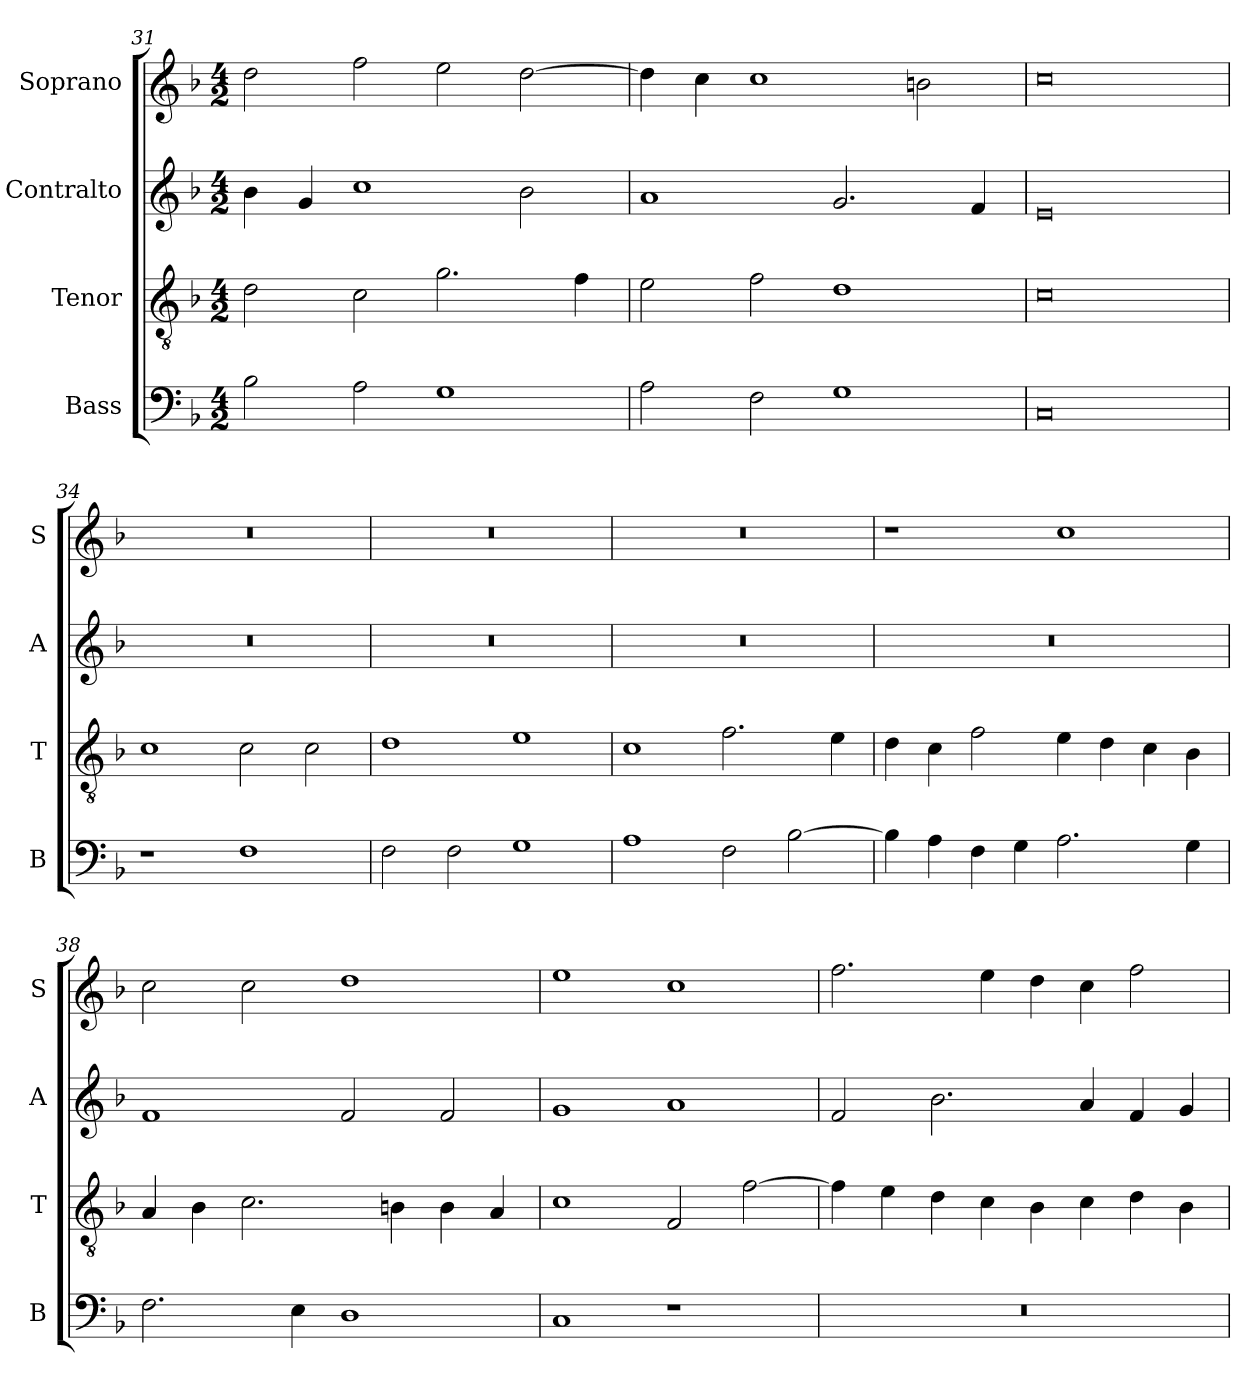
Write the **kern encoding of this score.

**kern	**kern	**kern	**kern
*part4	*part3	*part2	*part1
*staff4	*staff3	*staff2	*staff1
*I"Bass	*I"Tenor	*I"Contralto	*I"Soprano
*I'B	*I'T	*I'A	*I'S
*clefF4	*clefGv2	*clefG2	*clefG2
*k[b-]	*k[b-]	*k[b-]	*k[b-]
*F:ion	*F:ion	*F:ion	*F:ion
*M4/2	*M4/2	*M4/2	*M4/2
=31	=31	=31	=31
2B-	2d	4b-	2dd
.	.	4g	.
2A	2c	1cc	2ff
1G	2.g	.	2ee
.	.	2b-	[2dd
.	4f	.	.
=32	=32	=32	=32
2A	2e	1a	4dd]
.	.	.	4cc
2F	2f	.	1cc
1G	1d	2.g	.
.	.	.	2bn
.	.	4f	.
=33	=33	=33	=33
0C	0c	0e	0cc
=34	=34	=34	=34
1r	1c	0r	0r
1F	2c	.	.
.	2c	.	.
=35	=35	=35	=35
2F	1d	0r	0r
2F	.	.	.
1G	1e	.	.
=36	=36	=36	=36
1A	1c	0r	0r
2F	2.f	.	.
[2B-	.	.	.
.	4e	.	.
=37	=37	=37	=37
4B-]	4d	0r	1r
4A	4c	.	.
4F	2f	.	.
4G	.	.	.
2.A	4e	.	1cc
.	4d	.	.
.	4c	.	.
4G	4B-	.	.
=38	=38	=38	=38
2.F	4A	1f	2cc
.	4B-	.	.
.	2.c	.	2cc
4E	.	.	.
1D	.	2f	1dd
.	4Bn	.	.
.	4B	2f	.
.	4A	.	.
=39	=39	=39	=39
1C	1c	1g	1ee
1r	2F	1a	1cc
.	[2f	.	.
=40	=40	=40	=40
0r	4f]	2f	2.ff
.	4e	.	.
.	4d	2.b-	.
.	4c	.	4ee
.	4B-	.	4dd
.	4c	4a	4cc
.	4d	4f	2ff
.	4B-	4g	.
=	=	=	=
*-	*-	*-	*-
